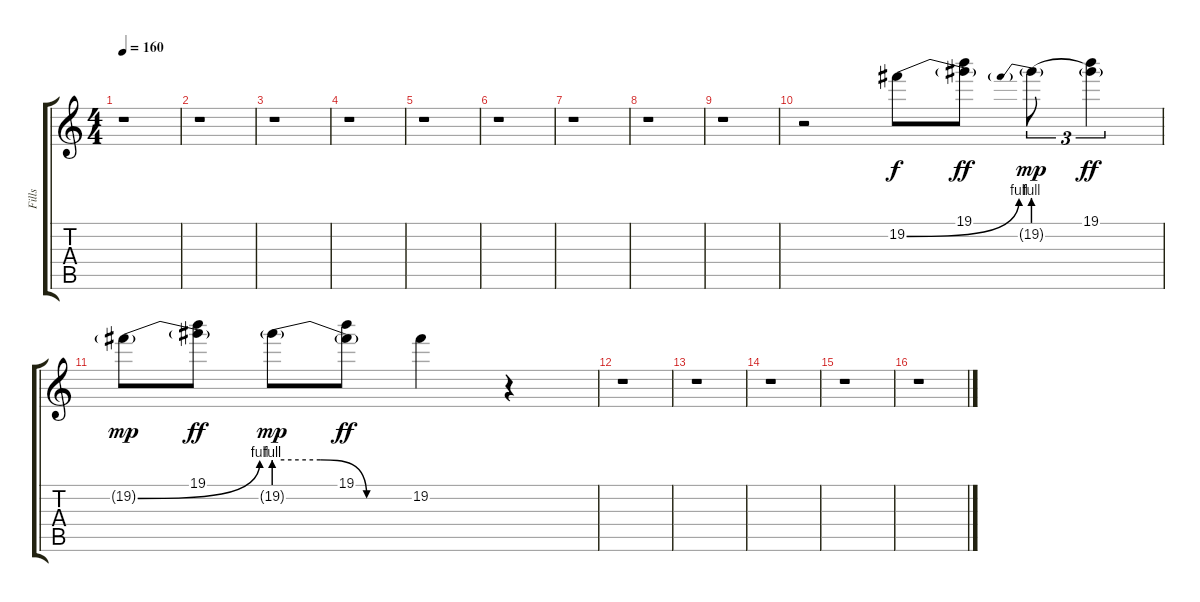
\track ("Fills" "Fills") {instrument distortionguitar}
\staff {score tabs}
\tuning (E4 B3 G3 D3 A2 E2) {hide}
\ts (4 4)
\tempo 160
\clef g2
\ks c
r.1{dy f} |
r.1 |
r.1 |
r.1 |
r.1 |
r.1 |
r.1 |
r.1 |
r.1 |
r.2 19.2{be (bend 0 0 60 4)}.8 (19.1 19.2{t}).8{dy ff} 19.2{be (prebend 0 4 60 4) g}.8{tu (3 2) dy mp} (19.1 19.2{t}).4{tu (3 2) dy ff} |
19.2{be (bend 0 0 60 4) g}.8{dy mp} (19.1 19.2{t}).8{dy ff} 19.2{be (custom 0 4 20 4 40 0 60 0) g}.8{dy mp} (19.1 19.2{t}).8{dy ff} 19.2.4 r.4 |
r.1 |
r.1 |
r.1 |
r.1 |
r.1
